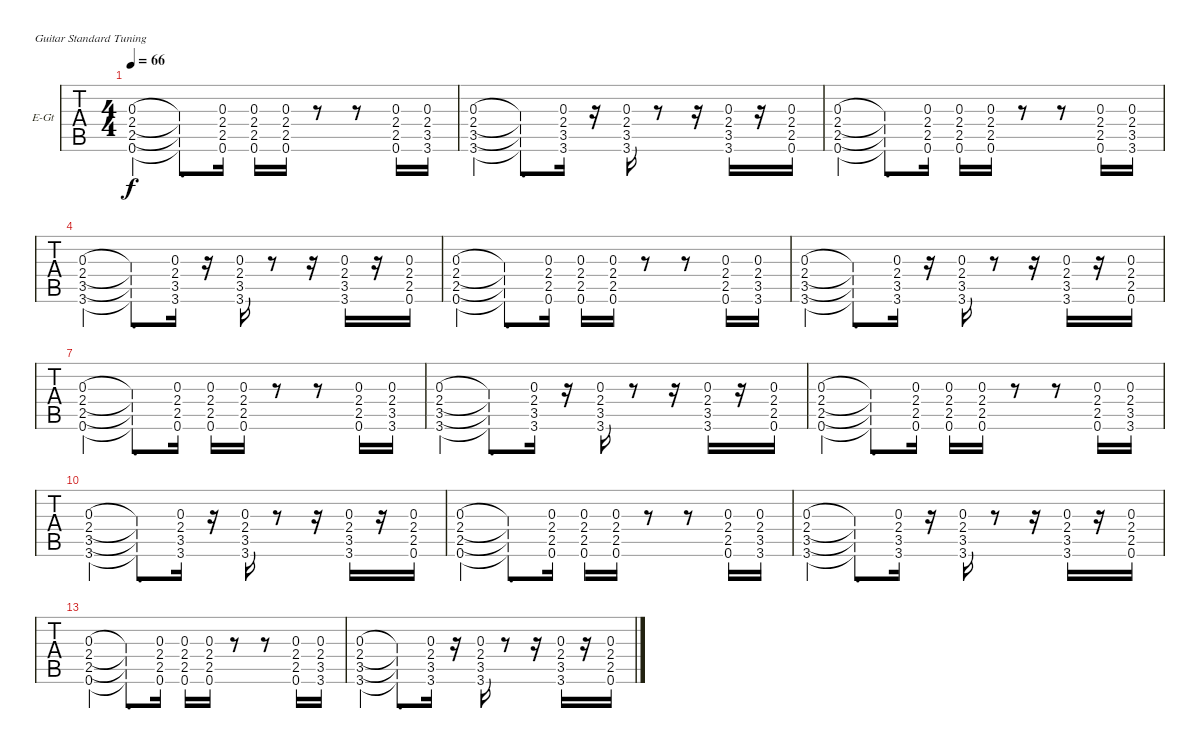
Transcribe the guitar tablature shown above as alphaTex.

\bracketExtendMode nobrackets
\firstSystemTrackNameOrientation horizontal
\otherSystemsTrackNameOrientation horizontal
\defaultBarNumberDisplay FirstOfSystem
\track ("Rhythm 2" "E-Gt") {instrument electricguitarclean}
\staff {tabs}
\tuning (E4 B3 G3 D3 A2 E2)
\ts (4 4)
\tempo 66
\clef g2
\ks c
(0.3 2.4 2.5 0.6).4{dy f} (0.3{t} 2.4{t} 2.5{t} 0.6{t}).8{d} (0.3 2.4 2.5 0.6).16 (0.3 2.4 2.5 0.6).16 (0.3 2.4 2.5 0.6).16 r.8 r.8 (0.3 2.4 2.5 0.6).16 (0.3 2.4 3.5 3.6).16 |
(0.3 2.4 3.5 3.6).4 (0.3{t} 2.4{t} 3.5{t} 3.6{t}).8{d} (0.3 2.4 3.5 3.6).16 r.16 (0.3 2.4 3.5 3.6).16 r.8 r.16 (0.3 2.4 3.5 3.6).16 r.16 (0.3 2.4 2.5 0.6).16 |
(0.3 2.4 2.5 0.6).4 (0.3{t} 2.4{t} 2.5{t} 0.6{t}).8{d} (0.3 2.4 2.5 0.6).16 (0.3 2.4 2.5 0.6).16 (0.3 2.4 2.5 0.6).16 r.8 r.8 (0.3 2.4 2.5 0.6).16 (0.3 2.4 3.5 3.6).16 |
(0.3 2.4 3.5 3.6).4 (0.3{t} 2.4{t} 3.5{t} 3.6{t}).8{d} (0.3 2.4 3.5 3.6).16 r.16 (0.3 2.4 3.5 3.6).16 r.8 r.16 (0.3 2.4 3.5 3.6).16 r.16 (0.3 2.4 2.5 0.6).16 |
(0.3 2.4 2.5 0.6).4 (0.3{t} 2.4{t} 2.5{t} 0.6{t}).8{d} (0.3 2.4 2.5 0.6).16 (0.3 2.4 2.5 0.6).16 (0.3 2.4 2.5 0.6).16 r.8 r.8 (0.3 2.4 2.5 0.6).16 (0.3 2.4 3.5 3.6).16 |
(0.3 2.4 3.5 3.6).4 (0.3{t} 2.4{t} 3.5{t} 3.6{t}).8{d} (0.3 2.4 3.5 3.6).16 r.16 (0.3 2.4 3.5 3.6).16 r.8 r.16 (0.3 2.4 3.5 3.6).16 r.16 (0.3 2.4 2.5 0.6).16 |
(0.3 2.4 2.5 0.6).4 (0.3{t} 2.4{t} 2.5{t} 0.6{t}).8{d} (0.3 2.4 2.5 0.6).16 (0.3 2.4 2.5 0.6).16 (0.3 2.4 2.5 0.6).16 r.8 r.8 (0.3 2.4 2.5 0.6).16 (0.3 2.4 3.5 3.6).16 |
(0.3 2.4 3.5 3.6).4 (0.3{t} 2.4{t} 3.5{t} 3.6{t}).8{d} (0.3 2.4 3.5 3.6).16 r.16 (0.3 2.4 3.5 3.6).16 r.8 r.16 (0.3 2.4 3.5 3.6).16 r.16 (0.3 2.4 2.5 0.6).16 |
(0.3 2.4 2.5 0.6).4 (0.3{t} 2.4{t} 2.5{t} 0.6{t}).8{d} (0.3 2.4 2.5 0.6).16 (0.3 2.4 2.5 0.6).16 (0.3 2.4 2.5 0.6).16 r.8 r.8 (0.3 2.4 2.5 0.6).16 (0.3 2.4 3.5 3.6).16 |
(0.3 2.4 3.5 3.6).4 (0.3{t} 2.4{t} 3.5{t} 3.6{t}).8{d} (0.3 2.4 3.5 3.6).16 r.16 (0.3 2.4 3.5 3.6).16 r.8 r.16 (0.3 2.4 3.5 3.6).16 r.16 (0.3 2.4 2.5 0.6).16 |
(0.3 2.4 2.5 0.6).4 (0.3{t} 2.4{t} 2.5{t} 0.6{t}).8{d} (0.3 2.4 2.5 0.6).16 (0.3 2.4 2.5 0.6).16 (0.3 2.4 2.5 0.6).16 r.8 r.8 (0.3 2.4 2.5 0.6).16 (0.3 2.4 3.5 3.6).16 |
(0.3 2.4 3.5 3.6).4 (0.3{t} 2.4{t} 3.5{t} 3.6{t}).8{d} (0.3 2.4 3.5 3.6).16 r.16 (0.3 2.4 3.5 3.6).16 r.8 r.16 (0.3 2.4 3.5 3.6).16 r.16 (0.3 2.4 2.5 0.6).16 |
(0.3 2.4 2.5 0.6).4 (0.3{t} 2.4{t} 2.5{t} 0.6{t}).8{d} (0.3 2.4 2.5 0.6).16 (0.3 2.4 2.5 0.6).16 (0.3 2.4 2.5 0.6).16 r.8 r.8 (0.3 2.4 2.5 0.6).16 (0.3 2.4 3.5 3.6).16 |
(0.3 2.4 3.5 3.6).4 (0.3{t} 2.4{t} 3.5{t} 3.6{t}).8{d} (0.3 2.4 3.5 3.6).16 r.16 (0.3 2.4 3.5 3.6).16 r.8 r.16 (0.3 2.4 3.5 3.6).16 r.16 (0.3 2.4 2.5 0.6).16
